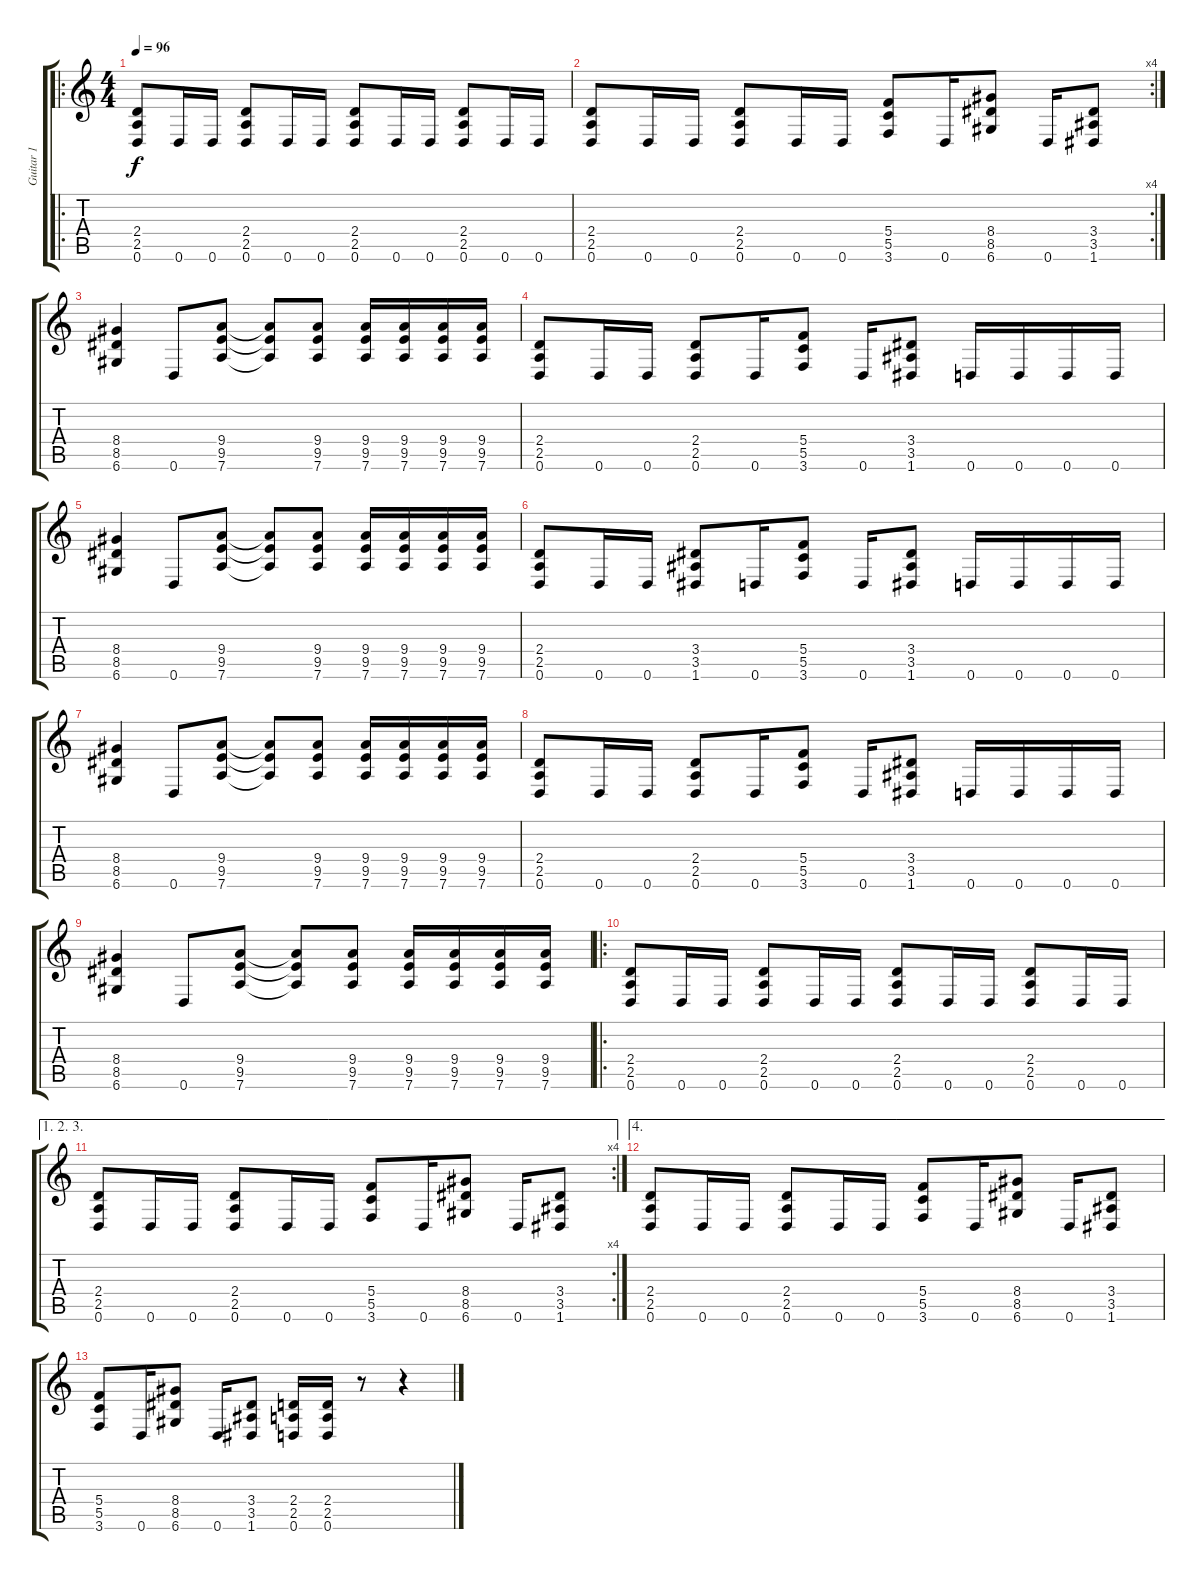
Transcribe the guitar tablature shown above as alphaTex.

\track ("Guitar 1" "Guitar 1") {instrument distortionguitar}
\staff {score tabs}
\tuning (D4 A3 F3 C3 G2 D2) {hide}
\ro
\ts (4 4)
\tempo 96
\clef g2
\ks c
(2.4 2.5 0.6).8{dy f} 0.6.16 0.6.16 (2.4 2.5 0.6).8 0.6.16 0.6.16 (2.4 2.5 0.6).8 0.6.16 0.6.16 (2.4 2.5 0.6).8 0.6.16 0.6.16 |
\rc 4
(2.4 2.5 0.6).8 0.6.16 0.6.16 (2.4 2.5 0.6).8 0.6.16 0.6.16 (5.4 5.5 3.6).8 0.6.16 (8.4 8.5 6.6).8 0.6.16 (3.4 3.5 1.6).8 |
(8.4 8.5 6.6).4 0.6.8 (9.4 9.5 7.6).8 (9.4{t} 9.5{t} 7.6{t}).8 (9.4 9.5 7.6).8 (9.4 9.5 7.6).16 (9.4 9.5 7.6).16 (9.4 9.5 7.6).16 (9.4 9.5 7.6).16 |
(2.4 2.5 0.6).8 0.6.16 0.6.16 (2.4 2.5 0.6).8 0.6.16 (5.4 5.5 3.6).8 0.6.16 (3.4 3.5 1.6).8 0.6.16 0.6.16 0.6.16 0.6.16 |
(8.4 8.5 6.6).4 0.6.8 (9.4 9.5 7.6).8 (9.4{t} 9.5{t} 7.6{t}).8 (9.4 9.5 7.6).8 (9.4 9.5 7.6).16 (9.4 9.5 7.6).16 (9.4 9.5 7.6).16 (9.4 9.5 7.6).16 |
(2.4 2.5 0.6).8 0.6.16 0.6.16 (3.4 3.5 1.6).8 0.6.16 (5.4 5.5 3.6).8 0.6.16 (3.4 3.5 1.6).8 0.6.16 0.6.16 0.6.16 0.6.16 |
(8.4 8.5 6.6).4 0.6.8 (9.4 9.5 7.6).8 (9.4{t} 9.5{t} 7.6{t}).8 (9.4 9.5 7.6).8 (9.4 9.5 7.6).16 (9.4 9.5 7.6).16 (9.4 9.5 7.6).16 (9.4 9.5 7.6).16 |
(2.4 2.5 0.6).8 0.6.16 0.6.16 (2.4 2.5 0.6).8 0.6.16 (5.4 5.5 3.6).8 0.6.16 (3.4 3.5 1.6).8 0.6.16 0.6.16 0.6.16 0.6.16 |
(8.4 8.5 6.6).4 0.6.8 (9.4 9.5 7.6).8 (9.4{t} 9.5{t} 7.6{t}).8 (9.4 9.5 7.6).8 (9.4 9.5 7.6).16 (9.4 9.5 7.6).16 (9.4 9.5 7.6).16 (9.4 9.5 7.6).16 |
\ro
(2.4 2.5 0.6).8 0.6.16 0.6.16 (2.4 2.5 0.6).8 0.6.16 0.6.16 (2.4 2.5 0.6).8 0.6.16 0.6.16 (2.4 2.5 0.6).8 0.6.16 0.6.16 |
\ae (1 2 3)
\rc 4
(2.4 2.5 0.6).8 0.6.16 0.6.16 (2.4 2.5 0.6).8 0.6.16 0.6.16 (5.4 5.5 3.6).8 0.6.16 (8.4 8.5 6.6).8 0.6.16 (3.4 3.5 1.6).8 |
\ae 4
(2.4 2.5 0.6).8 0.6.16 0.6.16 (2.4 2.5 0.6).8 0.6.16 0.6.16 (5.4 5.5 3.6).8 0.6.16 (8.4 8.5 6.6).8 0.6.16 (3.4 3.5 1.6).8 |
(5.4 5.5 3.6).8 0.6.16 (8.4 8.5 6.6).8 0.6.16 (3.4 3.5 1.6).8 (2.4 2.5 0.6).16 (2.4 2.5 0.6).16 r.8 r.4
